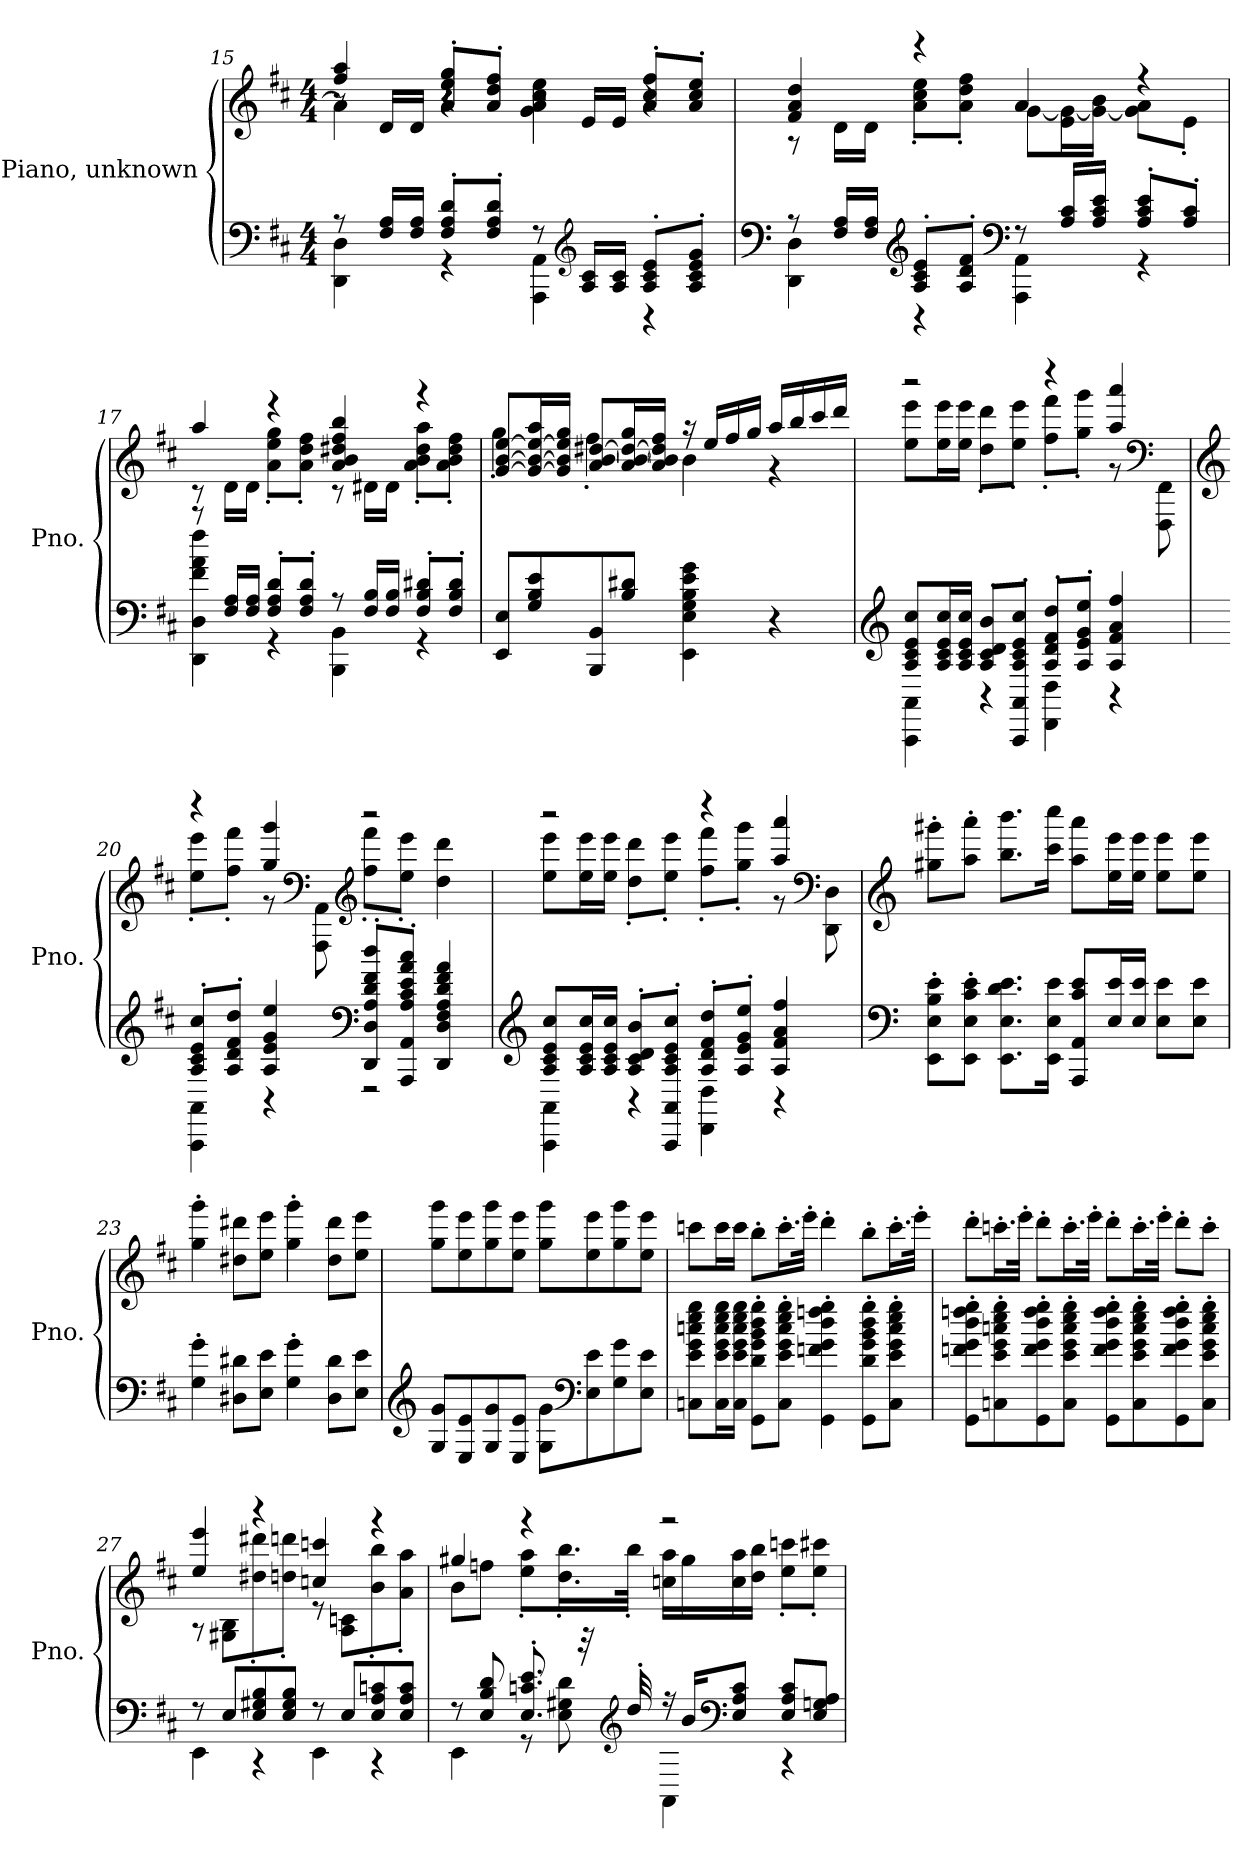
**kern	**kern
*part1	*part1
*staff2	*staff1
*I"Piano, unknown	*
*I'Pno.	*
!!LO:LB:g=z
*clefF4	*clefG2
*k[f#c#]	*k[f#c#]
*M4/4	*M4/4
=15	=15
*^	*^
*	*	*	*^
8r	4DD\ 4D\	4ff#/ 4aa/	4a\]	8r
16F#/ 16A/LL	.	.	.	16d/LL
16F#/ 16A/JJ	.	.	.	16d/JJ
8F#/' 8A/' 8d/'L	4r	4r	4r	8a/' 8ee/' 8gg/'L
8F#/' 8A/' 8d/'J	.	.	.	8a/' 8dd/' 8ff#/'J
8r	4AAA\ 4AA\	2r	4g\ 4a\ 4cc#\ 4ee\	8r
*clefG2	*	*	*	*
16A/ 16c#/LL	.	.	.	16e/LL
16A/ 16c#/JJ	.	.	.	16e/JJ
8A/' 8c#/' 8e/'L	4r	.	4r	8a/' 8cc#/' 8ff#/'L
8A/' 8c#/' 8e/' 8g/'J	.	.	.	8a/' 8cc#/' 8ee/'J
*	*	*v	*v	*v
=16	=16	=16
*clefF4	*	*
*	*	*^
8r	4DD\ 4D\	4f#/ 4a/ 4dd/	8r
16F#/ 16A/LL	.	.	16d\LL
16F#/ 16A/JJ	.	.	16d\JJ
*clefG2	*	*	*
8A/' 8c#/' 8e/'L	4r	4r	8a\' 8cc#\' 8ee\'L
8A/' 8d/' 8f#/'J	.	.	8a\' 8dd\' 8ff#\'J
*clefF4	*	*	*
8r	4AAA\ 4AA\	4a/	[8g\L
16A/ 16c#/LL	.	.	16e\ 16g\_L
16A/ 16c#/ 16e/JJ	.	.	16g\_ 16b\JJ
8A/' 8c#/' 8e/'L	4r	4r	8g\] 8a\L
8A/' 8c#/'J	.	.	8e'\J
!!LO:PB:g=z	!!
=17	=17	=17	=17
8r	4DD\ 4D\ 4f#\ 4a\ 4ff#\	4aa/	8r
16F#/ 16A/LL	.	.	16d\LL
16F#/ 16A/JJ	.	.	16d\JJ
8F#/' 8A/' 8d/'L	4r	4r	8a\' 8ee\' 8gg\'L
8F#/' 8A/' 8d/'J	.	.	8a\' 8dd\' 8ff#\'J
8r	4BBB\ 4BB\	4a/ 4b/ 4dd#X/ 4ff#/ 4bb/	8r
16F#/ 16B/LL	.	.	16d#X\LL
16F#/ 16B/JJ	.	.	16d#\JJ
8F#/' 8B/' 8d#X/'L	4r	4r	8a\' 8b\' 8dd#\' 8aa\'L
8F#/' 8B/' 8d#/'J	.	.	8a\' 8b\' 8dd#\' 8ff#\'J
*v	*v	*	*
=18	=18	=18
8EE/ 8E/L	[8g/ [8b/ [8ee/L	4gg'\
8G/ 8B/ 8e/	16g/_ 16b/_ 16ee/_ 16aa/L	.
.	16g/] 16b/] 16ee/] 16gg/JJ	.
8BBB/ 8BB/	[8a/ [8b/ [8dd#X/L	4ff#'\
8B/ 8d#X/J	16a/_ 16b/_ 16dd#/_ 16gg/L	.
.	16a/] 16b/] 16dd#/] 16ff#/JJ	.
4EE\ 4E\ 4G\ 4B\ 4e\ 4g\	16r	4b\
.	16ee/LL	.
.	16ff#/	.
.	16gg/JJ	.
4r	16aa/LL	4r
.	16bb/	.
.	16ccc#/	.
.	16ddd/JJ	.
!!LO:LB:g=z	!!
=19	=19	=19
*clefG2	*	*
*^	*	*
8A/ 8c#/ 8e/ 8cc#/L	4AAA\ 4AA\	2r	8ee\ 8eee\L
16A/ 16c#/ 16e/ 16cc#/L	.	.	16ee\ 16eee\L
16A/ 16c#/ 16e/ 16cc#/JJ	.	.	16ee\ 16eee\JJ
8A/' 8c#/' 8d/' 8b/'L	4r	.	8dd\' 8ddd\'L
8AAA/' 8AA/' 8A/' 8c#/' 8e/' 8cc#/'J	.	.	8ee\' 8eee\'J
8A/' 8d/' 8f#/' 8dd/'L	4DD\ 4D\	4r	8ff#\' 8fff#\'L
8A/' 8e/' 8g/' 8ee/'J	.	.	8gg\' 8ggg\'J
4A/ 4f#/ 4a/ 4ff#/	4r	4aa/ 4aaa/	8r
*	*	*clefF4	*
.	.	.	8FFF#\ 8FF#\
=20	=20	=20	=20
*	*	*clefG2	*
8A/' 8c#/' 8e/' 8cc#/'L	4AAA\ 4AA\	4r	8ee\' 8eee\'L
8A/' 8d/' 8f#/' 8dd/'J	.	.	8ff#\' 8fff#\'J
4A/ 4e/ 4g/ 4ee/	4r	4gg/ 4ggg/	8r
*	*	*clefF4	*
.	.	.	8AAA\ 8AA\
*clefF4	*	*clefG2	*
8DD/' 8D/' 8A/' 8d/' 8f#/' 8dd/'L	2r	2r	8ff#\' 8fff#\'L
8AAA/' 8AA/' 8A/' 8c#/' 8e/' 8a/' 8cc#/'J	.	.	8ee\' 8eee\'J
4DD/ 4D/ 4F#/ 4A/ 4d/ 4f#/ 4a/	.	.	4dd\ 4ddd\
!!LO:LB:g=z	!!
=21	=21	=21	=21
*clefG2	*	*	*
8A/ 8c#/ 8e/ 8cc#/L	4AAA\ 4AA\	2r	8ee\ 8eee\L
16A/ 16c#/ 16e/ 16cc#/L	.	.	16ee\ 16eee\L
16A/ 16c#/ 16e/ 16cc#/JJ	.	.	16ee\ 16eee\JJ
8A/' 8c#/' 8d/' 8b/'L	4r	.	8dd\' 8ddd\'L
8AAA/' 8AA/' 8A/' 8c#/' 8e/' 8cc#/'J	.	.	8ee\' 8eee\'J
8A/' 8d/' 8f#/' 8dd/'L	4DD\ 4D\	4r	8ff#\' 8fff#\'L
8A/' 8e/' 8g/' 8ee/'J	.	.	8gg\' 8ggg\'J
4A/ 4f#/ 4a/ 4ff#/	4r	4aa/ 4aaa/	8r
*	*	*clefF4	*
.	.	.	8DD\ 8D\
*v	*v	*	*
*	*v	*v
=22	=22
*clefF4	*clefG2
8EE\' 8E\' 8B\' 8e\'L	8gg#X\' 8ggg#X\'L
8EE\' 8E\' 8c#\' 8e\'J	8aa\' 8aaa\'J
8.EE\ 8.E\ 8.d\ 8.e\L	8.bb\ 8.bbb\L
16EE\ 16E\ 16e\Jk	16ccc#\ 16cccc#\Jk
8AAA/ 8AA/ 8c#/ 8e/L	8aa\ 8aaa\L
16E/ 16e/L	16ee\ 16eee\L
16E/ 16e/JJ	16ee\ 16eee\JJ
8E\ 8e\L	8ee\ 8eee\L
8E\ 8e\J	8ee\ 8eee\J
=23	=23
4G\' 4g\'	4gg\' 4ggg\'
8D#X\ 8d#X\L	8dd#X\ 8ddd#X\L
8E\ 8e\J	8ee\ 8eee\J
4G\' 4g\'	4gg\' 4ggg\'
8D#\ 8d#\L	8dd#\ 8ddd#\L
8E\ 8e\J	8ee\ 8eee\J
!!LO:LB:g=z
=24	=24
*clefG2	*
8G/ 8g/L	8gg\ 8ggg\L
8E/ 8e/	8ee\ 8eee\
8G/ 8g/	8gg\ 8ggg\
8E/ 8e/J	8ee\ 8eee\J
8G\ 8g\L	8gg\ 8ggg\L
*clefF4	*
8E\ 8e\	8ee\ 8eee\
8G\ 8g\	8gg\ 8ggg\
8E\ 8e\J	8ee\ 8eee\J
=25	=25
8Cn\ 8e\ 8g\ 8ccn\ 8ee\ 8gg\L	8cccn\L
16C\ 16e\ 16g\ 16cc\ 16ee\ 16gg\L	16ccc\L
16C\ 16e\ 16g\ 16cc\ 16ee\ 16gg\JJ	16ccc\JJ
8GG\' 8d\' 8g\' 8b\' 8dd\' 8gg\'L	8bb'\L
8C\' 8e\' 8g\' 8cc\' 8ee\' 8gg\'J	16.ccc'\L
.	32eee'\JJk
4GG\' 4fn\' 4g\' 4dd\' 4ffn\' 4gg\'	4ddd'\
8GG\' 8d\' 8g\' 8b\' 8dd\' 8gg\'L	8bb'\L
8C\' 8e\' 8g\' 8cc\' 8ee\' 8gg\'J	16.ccc'\L
.	32eee'\JJk
=26	=26
8GG\' 8fn\' 8g\' 8dd\' 8ffn\' 8gg\'L	8ddd'\L
8Cn\' 8e\' 8g\' 8ccn\' 8ee\' 8gg\'	16.cccn'\L
.	32eee'\JJk
8GG\' 8f\' 8g\' 8dd\' 8ff\' 8gg\'	8ddd'\L
8C\' 8e\' 8g\' 8cc\' 8ee\' 8gg\'J	16.ccc'\L
.	32eee'\JJk
8GG\' 8f\' 8g\' 8dd\' 8ff\' 8gg\'L	8ddd'\L
8C\' 8e\' 8g\' 8cc\' 8ee\' 8gg\'	16.ccc'\L
.	32eee'\JJk
8GG\' 8f\' 8g\' 8dd\' 8ff\' 8gg\'	8ddd'\L
8C\' 8e\' 8g\' 8cc\' 8ee\' 8gg\'J	8ccc'\J
!!LO:LB:g=z
=27	=27
*^	*^
8r	4EE\	4ee/ 4eee/	8r
8E/L	.	.	8G#X\ 8B\L
8E/ 8G#X/ 8B/	4r	4r	8dd#X\' 8ddd#X\'
8E/ 8G#/ 8B/J	.	.	8ddn\' 8dddn\'J
8r	4EE\	4ccn/ 4cccn/	8r
8E/L	.	.	8A\ 8cn\L
8E/ 8A/ 8cn/	4r	4r	8b\' 8bb\'
8E/ 8A/ 8c/J	.	.	8a\' 8aa\'J
=28	=28	=28	=28
8r	4EE\	4gg#X/	8b\L
8E/ 8B/ 8d/	.	.	8ffn\J
8.E/' 8.cn/' 8.e/'	8r	4r	8ee\' 8aa\'L
.	8E\ 8G#X\ 8d\	.	16.dd\' 16.bb\'L
32r	.	.	.
*clefG2	*	*	*
32dd'/	.	.	32bb'\JJk
16r	4AA\	2r	16ccn\ 16aa\LL
16b/KL	.	.	16gg#\
*clefF4	*	*	*
8E/ 8A/ 8c/J	.	.	16cc\ 16aa\
.	.	.	16dd\ 16bb\JJ
8E/ 8A/ 8c/L	4r	.	8ee\' 8cccn\'L
8E/ 8Gn/ 8A/J	.	.	8ee\' 8ccc#X\'J
*v	*v	*	*
*	*v	*v
=	=
*-	*-
